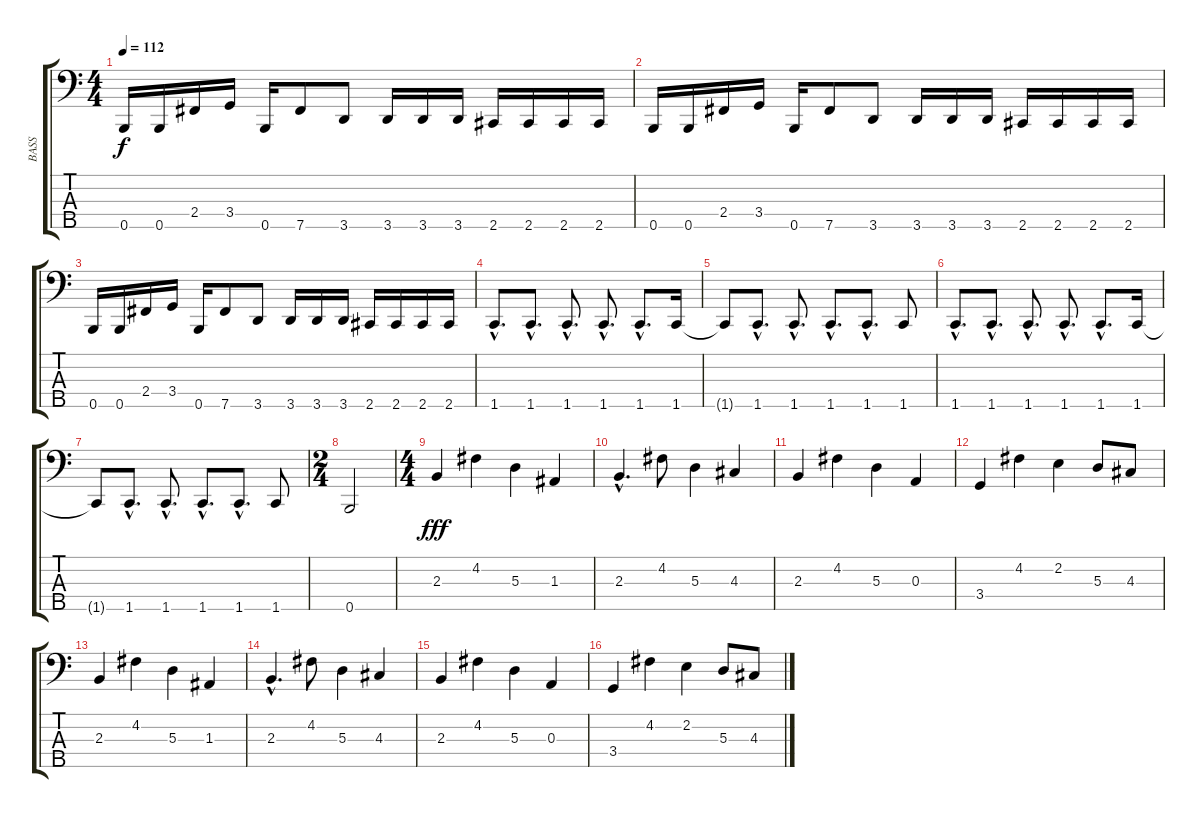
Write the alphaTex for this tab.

\track ("BASS" "BASS") {instrument slapbass2}
\staff {score tabs}
\tuning (G2 D2 A1 E1 B0) {hide}
\ts (4 4)
\tempo 112
\clef f4
\ks c
0.5.16{dy f} 0.5.16 2.4.16 3.4.16 0.5.16 7.5.8 3.5.8 3.5.16 3.5.16 3.5.16 2.5.16 2.5.16 2.5.16 2.5.16 |
0.5.16 0.5.16 2.4.16 3.4.16 0.5.16 7.5.8 3.5.8 3.5.16 3.5.16 3.5.16 2.5.16 2.5.16 2.5.16 2.5.16 |
0.5.16 0.5.16 2.4.16 3.4.16 0.5.16 7.5.8 3.5.8 3.5.16 3.5.16 3.5.16 2.5.16 2.5.16 2.5.16 2.5.16 |
1.5{hac}.8{d} 1.5{hac}.8{d} 1.5{hac}.8{d} 1.5{hac}.8{d} 1.5{hac}.8{d} 1.5.16 |
1.5{t}.8 1.5{hac}.8{d} 1.5{hac}.8{d} 1.5{hac}.8{d} 1.5{hac}.8{d} 1.5.8 |
1.5{hac}.8{d} 1.5{hac}.8{d} 1.5{hac}.8{d} 1.5{hac}.8{d} 1.5{hac}.8{d} 1.5.16 |
1.5{t}.8 1.5{hac}.8{d} 1.5{hac}.8{d} 1.5{hac}.8{d} 1.5{hac}.8{d} 1.5.8 |
\ts (2 4)
0.5.2 |
\ts (4 4)
2.3.4{dy fff} 4.2.4 5.3.4 1.3.4 |
2.3{hac}.4{d} 4.2.8 5.3.4 4.3.4 |
2.3.4 4.2.4 5.3.4 0.3.4 |
3.4.4 4.2.4 2.2.4 5.3.8 4.3.8 |
2.3.4 4.2.4 5.3.4 1.3.4 |
2.3{hac}.4{d} 4.2.8 5.3.4 4.3.4 |
2.3.4 4.2.4 5.3.4 0.3.4 |
3.4.4 4.2.4 2.2.4 5.3.8 4.3.8
